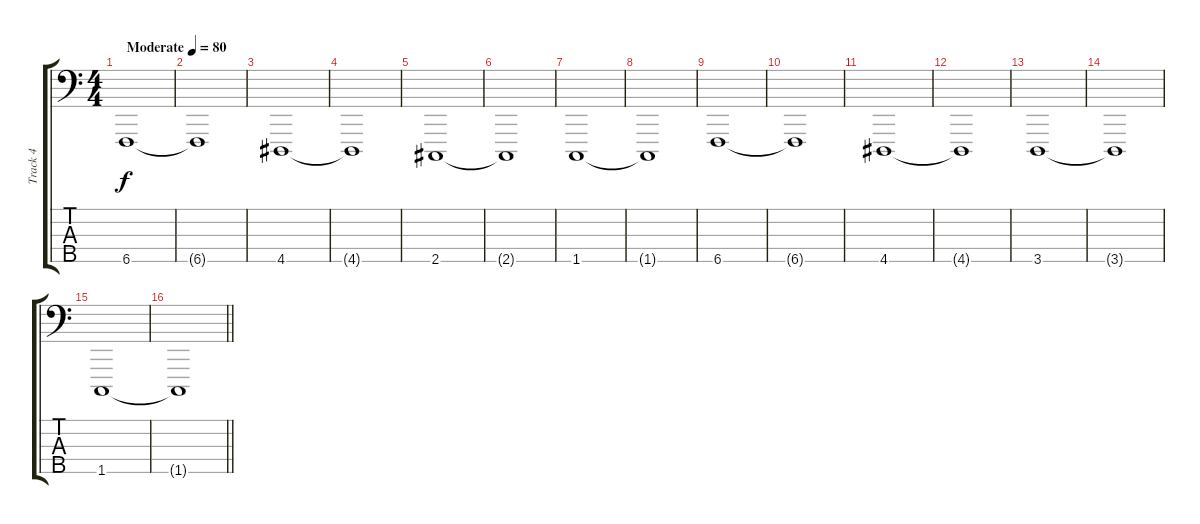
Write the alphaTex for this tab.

\track ("Track 4" "Track 4") {instrument cello}
\staff {score tabs}
\tuning (G2 D2 A1 E1 B0) {hide}
\ts (4 4)
\tempo (80 "Moderate")
\clef f4
\ks c
6.5.1{dy f instrument cello} |
6.5{t}.1 |
4.5.1 |
4.5{t}.1 |
2.5.1 |
2.5{t}.1 |
1.5.1 |
1.5{t}.1 |
6.5.1 |
6.5{t}.1 |
4.5.1 |
4.5{t}.1 |
3.5.1 |
3.5{t}.1 |
1.5.1 |
\barLineRight lightlight
1.5{t}.1
